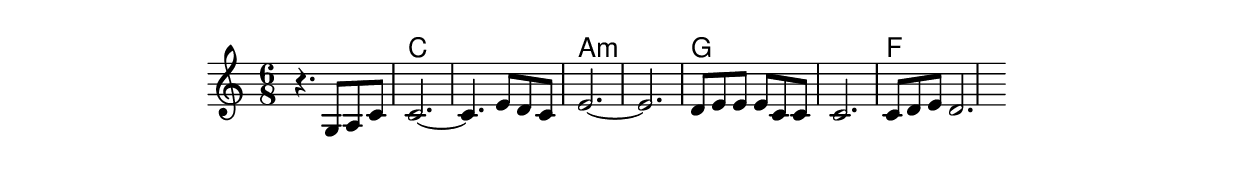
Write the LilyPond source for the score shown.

\include "../figure-preamble.ly"

{
	\version "2.24.4"
	\time 6/8

	\relative <<
		\chords {
			\set chordChanges = ##t
			\set noChordSymbol = ""
			r2. c2. c2. a2.:m a2.:m g2. g2. f2. f2.
		}
		\new Voice = "melody" {
			r4. g8 a8 c8
			c2.~
			c4. e8 d8 c8
			e2.~
			e2.
			d8 e8 e8 e8 c8 c8
			c2. c8 d8 e8
			d2.
		}
	>>
}
